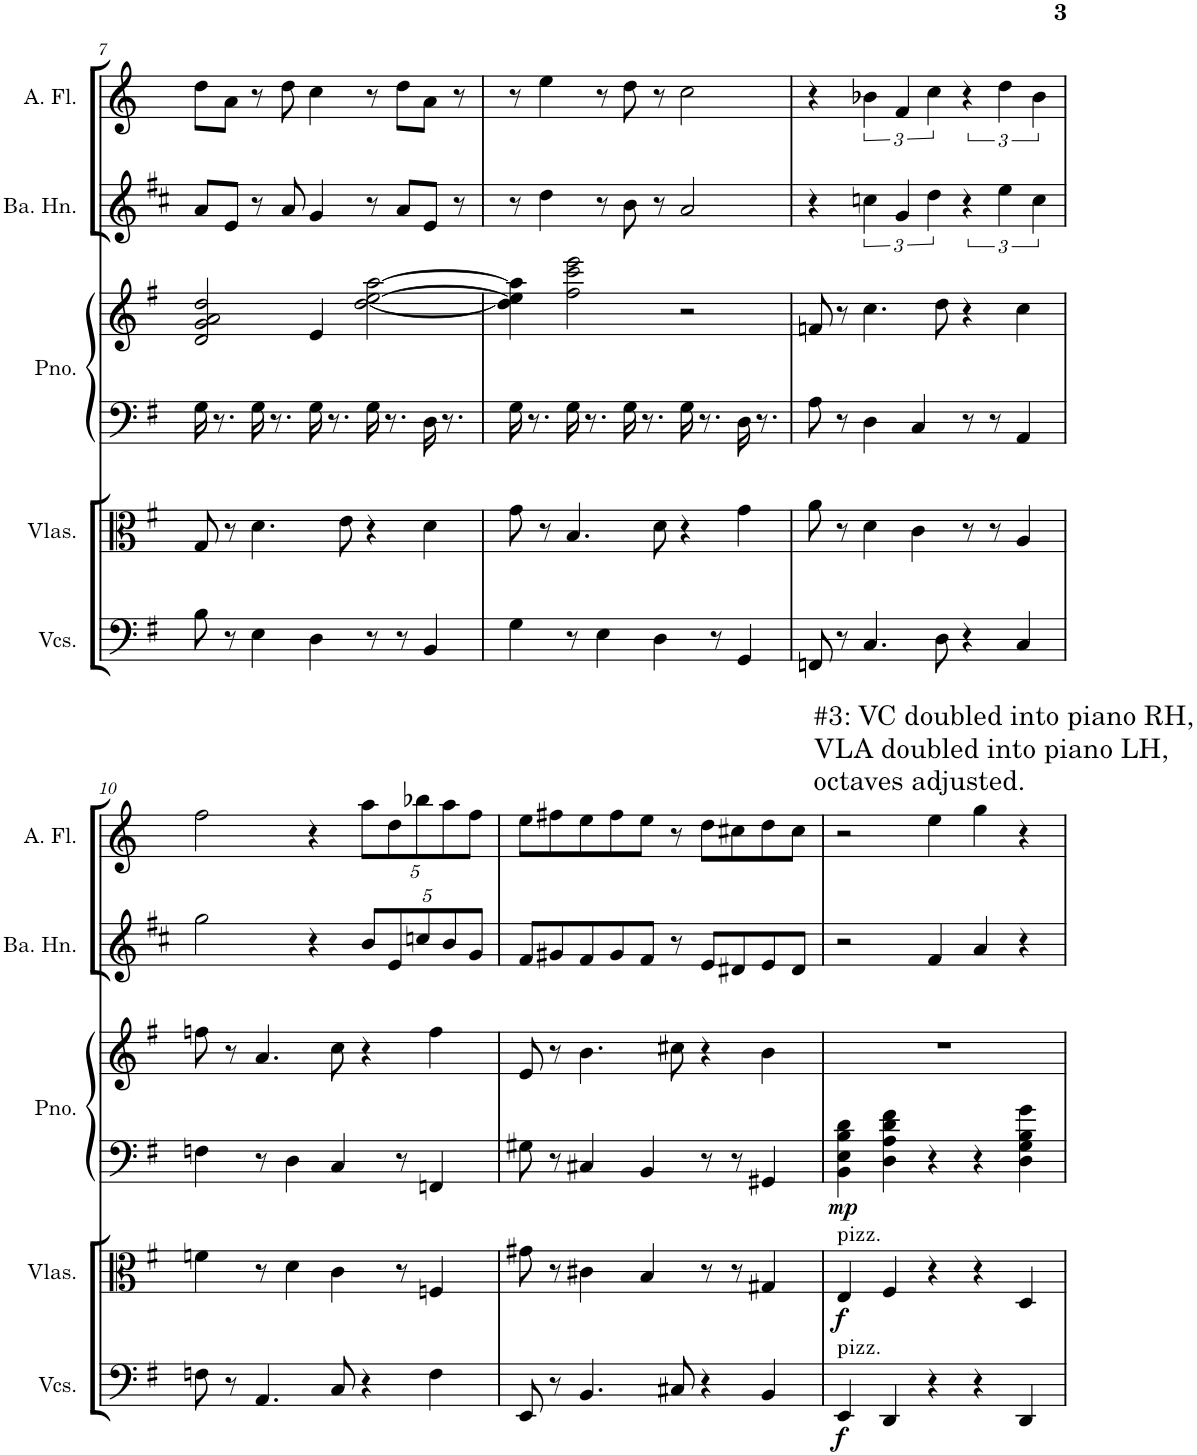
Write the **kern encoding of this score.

**kern	**dynam	**kern	**dynam	**kern	**kern	**dynam	**kern	**kern
*part5	*part5	*part4	*part4	*part3	*part3	*part3	*part2	*part1
*staff6	*staff6	*staff5	*staff5	*staff4	*staff3	*staff3/4	*staff2	*staff1
*I"Violoncellos	*	*I"Violas	*	*I"Piano	*	*	*I"Basset Horn	*I"Alto Flute
*I'Vcs.	*	*I'Vlas.	*	*I'Pno.	*	*	*I'Ba. Hn.	*I'A. Fl.
!!LO:PB:g=z
*clefF4	*	*clefC3	*	*clefF4	*clefG2	*	*clefG2	*clefG2
*	*	*	*	*	*	*	*Trd1c2	*Trd3c5
*k[f#]	*	*k[f#]	*	*k[f#]	*k[f#]	*	*k[f#c#]	*k[]
*M5/4	*	*M5/4	*	*M5/4	*M5/4	*	*M5/4	*M5/4
=7	=7	=7	=7	=7	=7	=7	=7	=7
8B\	.	8G/	.	16G\	2d/ 2g/ 2a/ 2dd/	.	8a/L	8dd\L
.	.	.	.	8.r	.	.	.	.
8r	.	8r	.	.	.	.	8e/J	8a\J
4E\	.	4.d\	.	16G\	.	.	8r	8r
.	.	.	.	8.r	.	.	.	.
.	.	.	.	.	.	.	8a/	8dd\
4D\	.	.	.	16G\	4e/	.	4g/	4cc\
.	.	.	.	8.r	.	.	.	.
.	.	8e\	.	.	.	.	.	.
8r	.	4r	.	16G\	[2dd\ [2ee\ [2aa\	.	8r	8r
.	.	.	.	8.r	.	.	.	.
8r	.	.	.	.	.	.	8a/L	8dd\L
4BB/	.	4d\	.	16D\	.	.	8e/J	8a\J
.	.	.	.	8.r	.	.	.	.
.	.	.	.	.	.	.	8r	8r
=8	=8	=8	=8	=8	=8	=8	=8	=8
4G\	.	8g\	.	16G\	4dd\] 4ee\] 4aa\]	.	8r	8r
.	.	.	.	8.r	.	.	.	.
.	.	8r	.	.	.	.	4dd\	4ee\
8r	.	4.B/	.	16G\	2ff#\ 2ccc\ 2eee\	.	.	.
.	.	.	.	8.r	.	.	.	.
4E\	.	.	.	.	.	.	8r	8r
.	.	.	.	16G\	.	.	8b\	8dd\
.	.	.	.	8.r	.	.	.	.
4D\	.	8d\	.	.	.	.	8r	8r
.	.	4r	.	16G\	2r	.	2a/	2cc\
.	.	.	.	8.r	.	.	.	.
8r	.	.	.	.	.	.	.	.
4GG/	.	4g\	.	16D\	.	.	.	.
.	.	.	.	8.r	.	.	.	.
=9	=9	=9	=9	=9	=9	=9	=9	=9
!LO:TX:b:t=#3&colon; VC doubled into piano RH,	!	!	!	!	!	!	!	!
!LO:TX:b:t=VLA doubled into piano LH,	!	!	!	!	!	!	!	!
!LO:TX:b:t=octaves adjusted.	!	!	!	!	!	!	!	!
8FFn/	.	8a\	.	8A\	8fn/	.	4r	4r
8r	.	8r	.	8r	8r	.	.	.
4.C/	.	4d\	.	4D\	4.cc\	.	6ccn\	6b-X\
.	.	.	.	.	.	.	6g/	6f/
.	.	4c\	.	4C/	.	.	.	.
.	.	.	.	.	.	.	6dd\	6cc\
8D\	.	.	.	.	8dd\	.	.	.
4r	.	8r	.	8r	4r	.	6r	6r
.	.	8r	.	8r	.	.	.	.
.	.	.	.	.	.	.	6ee\	6dd\
4C/	.	4A/	.	4AA/	4cc\	.	.	.
.	.	.	.	.	.	.	6cc\	6b-\
!!LO:LB:g=z
=10	=10	=10	=10	=10	=10	=10	=10	=10
8Fn\	.	4fn\	.	4Fn\	8ffn\	.	2gg\	2ff\
8r	.	.	.	.	8r	.	.	.
4.AA/	.	8r	.	8r	4.a/	.	.	.
.	.	4d\	.	4D\	.	.	.	.
.	.	.	.	.	.	.	4r	4r
8C/	.	4c\	.	4C/	8cc\	.	.	.
*	*	*	*	*	*	*	*Xbrackettup	*Xbrackettup
4r	.	.	.	.	4r	.	10b/L	10aa\L
.	.	.	.	.	.	.	10e/	10dd\
.	.	8r	.	8r	.	.	.	.
.	.	.	.	.	.	.	10ccn/	10bb-X\
4F\	.	4Fn/	.	4FFn/	4ff\	.	.	.
.	.	.	.	.	.	.	10b/	10aa\
.	.	.	.	.	.	.	10g/J	10ff\J
=11	=11	=11	=11	=11	=11	=11	=11	=11
8EE/	.	8g#X\	.	8G#X\	8e/	.	8f#/L	8ee\L
8r	.	8r	.	8r	8r	.	8g#X/	8ff#X\
4.BB/	.	4c#X\	.	4C#X/	4.b\	.	8f#/	8ee\
.	.	.	.	.	.	.	8g#/	8ff#\
.	.	4B/	.	4BB/	.	.	8f#/J	8ee\J
8C#X/	.	.	.	.	8cc#X\	.	8r	8r
4r	.	8r	.	8r	4r	.	8e/L	8dd\L
.	.	8r	.	8r	.	.	8d#X/	8cc#X\
4BB/	.	4G#X/	.	4GG#X/	4b\	.	8e/	8dd\
.	.	.	.	.	.	.	8d#/J	8cc#\J
=12	=12	=12	=12	=12	=12	=12	=12	=12
!	!	!LO:TX:a:t=pizz.	!	!	!	!	!	!
!LO:TX:a:t=pizz.	!	!	!	!	!	!	!	!
!	!LO:DY:b	!	!LO:DY:b	!	!	!LO:DY:b=2	!	!
4EE/	f	4E/	f	4BB\ 4E\ 4B\ 4d\	4%5r	mp	2r	2r
4DD/	.	4F#/	.	4D\ 4A\ 4d\ 4f#\	.	.	.	.
4r	.	4r	.	4r	.	.	4f#/	4ee\
4r	.	4r	.	4r	.	.	4a/	4gg\
4DD/	.	4D/	.	4D\ 4G\ 4B\ 4g\	.	.	4r	4r
=	=	=	=	=	=	=	=	=
*-	*-	*-	*-	*-	*-	*-	*-	*-
